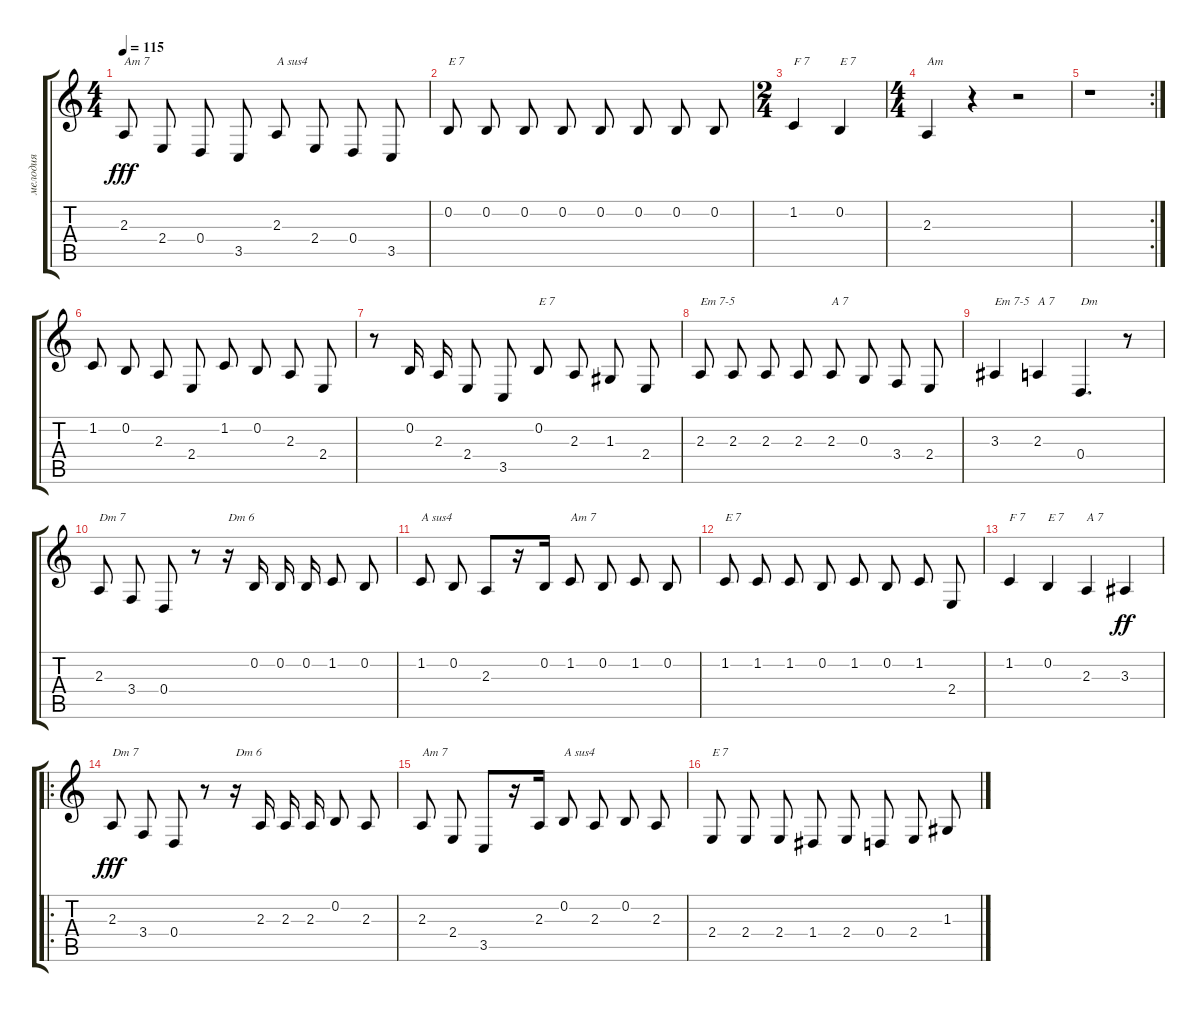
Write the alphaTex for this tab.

\track ("мелодия" "мелодия") {instrument accordion}
\staff {score tabs}
\tuning (E4 B3 G3 D3 A2 E2) {hide}
\ts (4 4)
\tempo 115
\clef g2
\ks aminor
2.3.8{txt "Am 7" dy fff beam split} 2.4.8 0.4.8{beam split} 3.5.8 2.3.8{txt "A sus4" beam split} 2.4.8 0.4.8{beam split} 3.5.8 |
0.2.8{txt "E 7" beam split} 0.2.8 0.2.8{beam split} 0.2.8 0.2.8{beam split} 0.2.8 0.2.8{beam split} 0.2.8 |
\ts (2 4)
1.2.4{txt "F 7"} 0.2.4{txt "E 7"} |
\ts (4 4)
2.3.4{txt "Am"} r.4 r.2 |
\rc 2
r.1 |
1.2.8{beam split} 0.2.8 2.3.8{beam split} 2.4.8 1.2.8{beam split} 0.2.8 2.3.8{beam split} 2.4.8 |
r.8{beam split} 0.2.16{beam split} 2.3.16 2.4.8{beam split} 3.5.8 0.2.8{txt "E 7" beam split} 2.3.8 1.3.8{beam split} 2.4.8 |
2.3.8{txt "Em 7-5" beam split} 2.3.8 2.3.8{beam split} 2.3.8 2.3.8{txt "A 7" beam split} 0.3.8 3.4.8{beam split} 2.4.8 |
3.3.4{txt "Em 7-5"} 2.3.4{txt "A 7"} 0.4.4{d txt "Dm"} r.8 |
2.3.8{txt "Dm 7" beam split} 3.4.8 0.4.8 r.8 r.16{txt "Dm 6"} 0.2.16{beam split} 0.2.16{beam split} 0.2.16 1.2.8{beam split} 0.2.8 |
1.2.8{txt "A sus4" beam split} 0.2.8 2.3.8 r.16 0.2.16 1.2.8{txt "Am 7" beam split} 0.2.8 1.2.8{beam split} 0.2.8 |
1.2.8{txt "E 7" beam split} 1.2.8 1.2.8{beam split} 0.2.8 1.2.8{beam split} 0.2.8 1.2.8{beam split} 2.4.8 |
1.2.4{txt "F 7"} 0.2.4{txt "E 7"} 2.3.4{txt "A 7"} 3.3.4{dy ff} |
\ro
2.3.8{txt "Dm 7" dy fff beam split} 3.4.8 0.4.8 r.8 r.16{txt "Dm 6"} 2.3.16{beam split} 2.3.16{beam split} 2.3.16 0.2.8{beam split} 2.3.8 |
2.3.8{txt "Am 7" beam split} 2.4.8 3.5.8 r.16 2.3.16 0.2.8{txt "A sus4" beam split} 2.3.8 0.2.8{beam split} 2.3.8 |
2.4.8{txt "E 7" beam split} 2.4.8 2.4.8{beam split} 1.4.8 2.4.8{beam split} 0.4.8 2.4.8{beam split} 1.3.8
